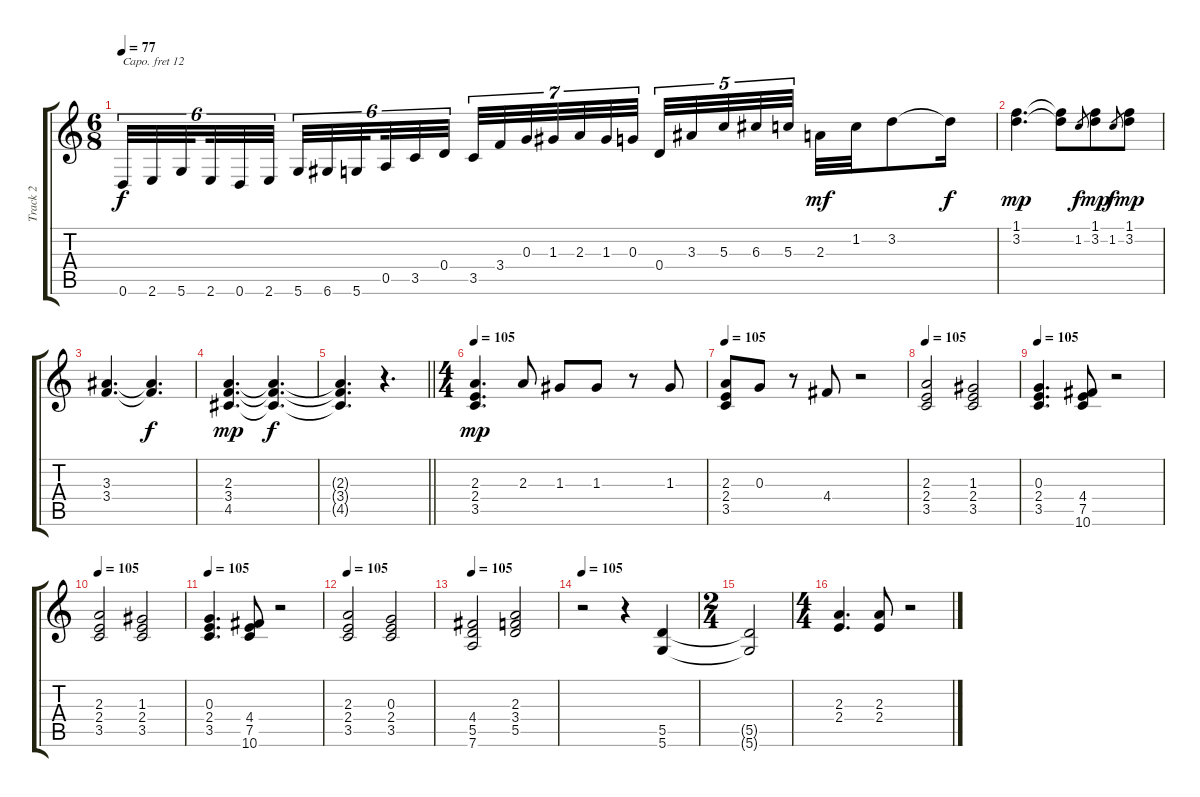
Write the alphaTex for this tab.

\track ("Track 2" "Track 2") {instrument drawbarorgan}
\staff {score tabs}
\capo 12
\tuning (E4 B3 G3 D3 A2 D2) {hide}
\ts (6 8)
\tempo 77
\clef g2
\ks c
0.6.32{tu (6 4) dy f} 2.6.32{tu (6 4)} 5.6.32{tu (6 4) beam splitsecondary} 2.6.32{tu (6 4)} 0.6.32{tu (6 4)} 2.6.32{tu (6 4) beam splitsecondary} 5.6.32{tu (6 4)} 6.6.32{tu (6 4)} 5.6.32{tu (6 4) beam splitsecondary} 0.5.32{tu (6 4)} 3.5.32{tu (6 4)} 0.4.32{tu (6 4) beam splitsecondary} 3.5.32{tu (7 4)} 3.4.32{tu (7 4)} 0.3.32{tu (7 4)} 1.3.32{tu (7 4)} 2.3.32{tu (7 4)} 1.3.32{tu (7 4)} 0.3.32{tu (7 4)} 0.4.32{tu (5 4)} 3.3.32{tu (5 4)} 5.3.32{tu (5 4)} 6.3.32{tu (5 4)} 5.3.32{tu (5 4) beam splitsecondary} 2.3.32{dy mf} 1.2.32 3.2.8 3.2{t}.16{dy f} |
(1.1 3.2).4{d dy mp} (1.1{t} 3.2{t}).8 1.2.8{gr dy f} (1.1 3.2).8{dy mp} 1.2.8{gr dy f} (1.1 3.2).8{dy mp} |
(3.3 3.4).4{d} (3.3{t} 3.4{t}).4{d dy f} |
(2.3 3.4 4.5).4{d dy mp} (2.3{t} 3.4{t} 4.5{t}).4{d dy f} |
\barLineRight lightlight
(2.3{t} 3.4{t} 4.5{t}).4{d} r.4{d} |
\ts (4 4)
\tempo 105
(2.3 2.4 3.5).4{d dy mp} 2.3.8 1.3.8 1.3.8 r.8 1.3.8 |
\tempo 105
(2.3 2.4 3.5).8 0.3.8 r.8 4.4.8 r.2 |
\tempo 105
(2.3 2.4 3.5).2 (1.3 2.4 3.5).2 |
\tempo 105
(0.3 2.4 3.5).4{d} (4.4 7.5 10.6).8 r.2 |
\tempo 105
(2.3 2.4 3.5).2 (1.3 2.4 3.5).2 |
\tempo 105
(0.3 2.4 3.5).4{d} (4.4 7.5 10.6).8 r.2 |
\tempo 105
(2.3 2.4 3.5).2 (0.3 2.4 3.5).2 |
\tempo 105
(4.4 5.5 7.6).2 (2.3 3.4 5.5).2 |
\tempo 105
r.2 r.4 (5.5 5.6).4 |
\ts (2 4)
(5.5{t} 5.6{t}).2 |
\ts (4 4)
(2.3 2.4).4{d} (2.3 2.4).8 r.2
